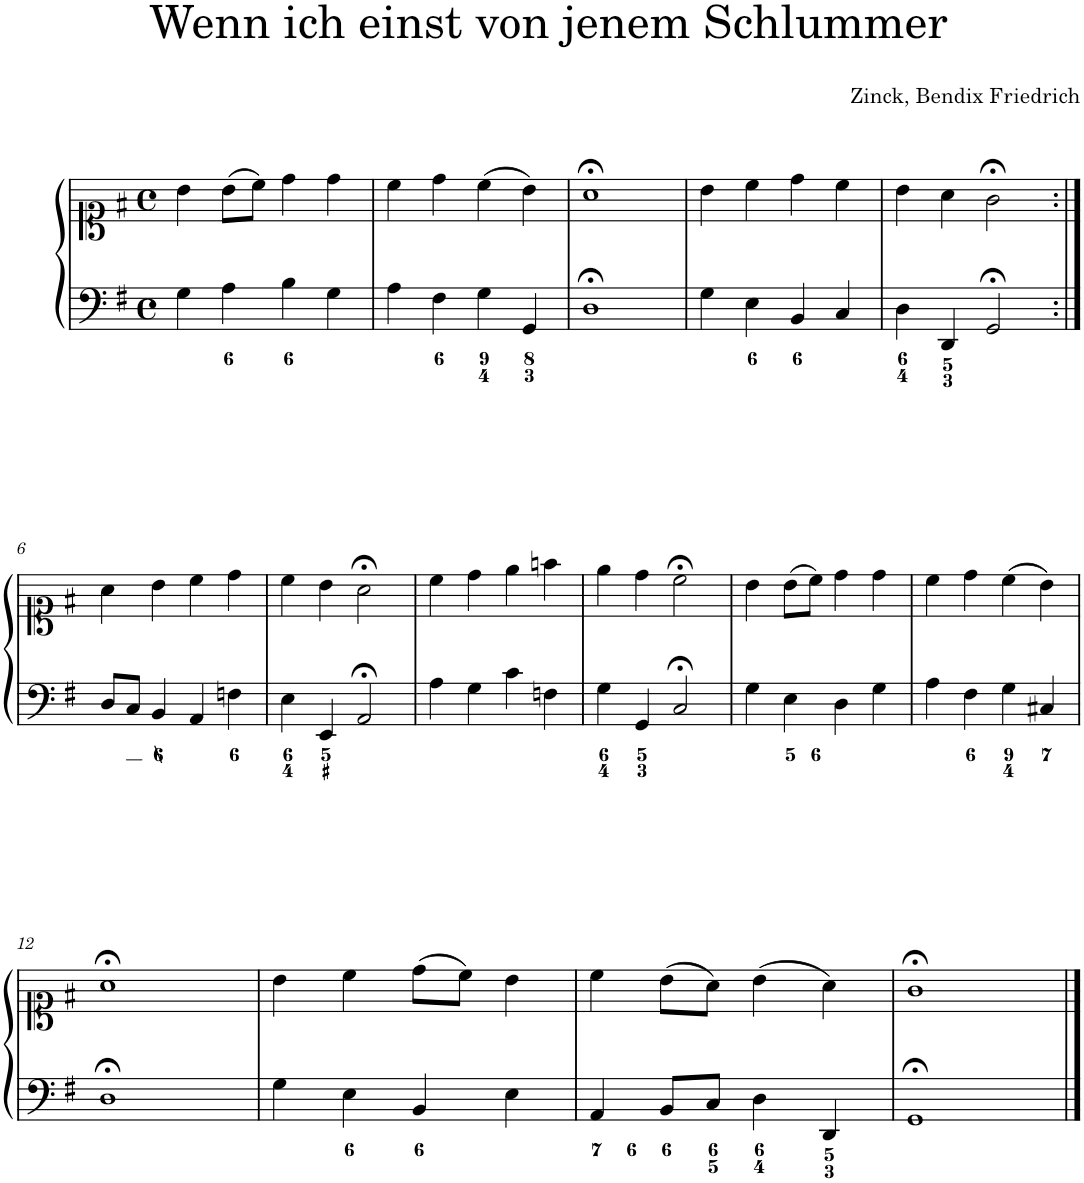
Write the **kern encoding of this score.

**kern	**kern
*part1	*part1
*staff2	*staff1
*I"Piano	*
*I'Pno.	*
*clefF4	*clefC1
*k[f#]	*k[f#]
*M4/4	*M4/4
*met(c)	*met(c)
=1	=1
4G\	4b\
4A\	(8b\L
.	8cc\J)
4B\	4dd\
4G\	4dd\
=2	=2
4A\	4cc\
4F#\	4dd\
4G\	(4cc\
4GG/	4b\)
=3	=3
1D;<	1a;<
=4	=4
4G\	4b\
4E\	4cc\
4BB/	4dd\
4C/	4cc\
=5	=5
4D\	4b\
4DD/	4a\
2GG;</	2g;<\
!!LO:LB:g=z
=6:|!	=6:|!
8D/L	4a\
8C/J	.
4BB/	4b\
4AA/	4cc\
4Fn\	4dd\
=7	=7
4E\	4cc\
4EE/	4b\
2AA;</	2a;<\
=8	=8
4A\	4cc\
4G\	4dd\
4c\	4ee\
4Fn\	4ffn\
=9	=9
4G\	4ee\
4GG/	4dd\
2C;</	2cc;<\
=10	=10
4G\	4b\
4E\	(8b\L
.	8cc\J)
4D\	4dd\
4G\	4dd\
=11	=11
4A\	4cc\
4F#\	4dd\
4G\	(4cc\
4C#X/	4b\)
!!LO:LB:g=z
=12	=12
1D;<	1a;<
=13	=13
4G\	4b\
4E\	4cc\
4BB/	(8dd\L
.	8cc\J)
4E\	4b\
=14	=14
4AA/	4cc\
8BB/L	(8b\L
8C/J	8a\J)
4D\	(4b\
4DD/	4a\)
=15	=15
1GG;<	1g;<
==	==
*-	*-
